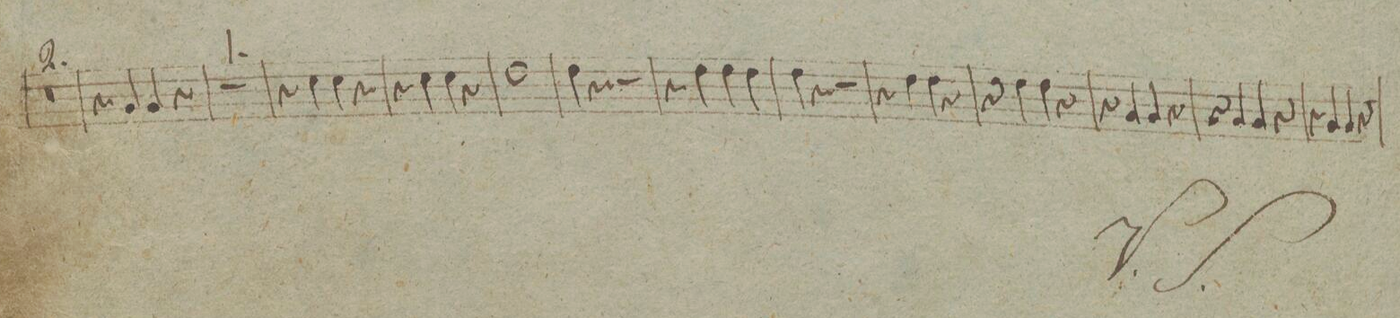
**kern	**dynam
*I"Corno 1mo	*
*clefG2	*
*k[]	*
*met(c|)	*
*M2/2	*
0r	.
=76	=76
=77	=77
4r	.
4g/	.
4g/	.
4r	.
=78	=78
1r	.
=79	=79
4r	.
4cc\	.
4cc\	.
4r	.
=80	=80
4r	.
4cc\	.
4cc\	.
4r	.
=81	=81
1dd\	.
=82	=82
4dd\	.
4r	.
2r	.
=83	=83
4r	.
4dd\	.
4dd\	.
4dd\	.
=84	=84
4dd\	.
4r	.
2r	.
=85	=85
4r	.
4dd\	.
4dd\	.
4r	.
=86	=86
4r	.
4dd\	.
4dd\	.
4r	.
=87	=87
4r	.
4g/	.
4g/	.
4r	.
=88	=88
4r	.
4g/	.
4g/	.
4r	.
=89	=89
4r	.
4g/	.
4g/	.
4r	.
=90	=90
*-	*-
